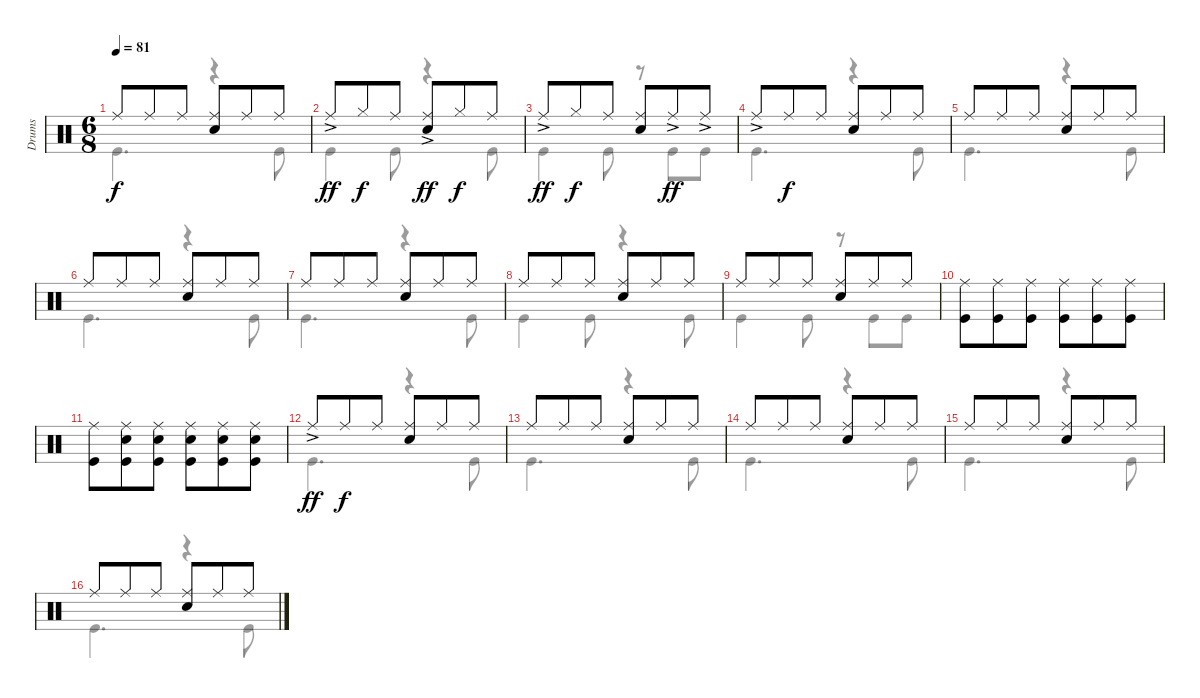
\track ("Drums" "Drums") {instrument percussion}
\staff {score}
\articulation defaults
\voice
\ts (6 8)
\tempo 81
\clef neutral
\ks c "Ride (middle)".8{dy f} "Ride (middle)".8 "Ride (middle)".8
("Ride (middle)" "Snare (hit) 2").8 "Ride (middle)".8 "Ride (middle)".8 |
"Ride (middle)"{ac}.8{dy ff} "Hi-Hat (closed)".8{dy f} "Ride (middle)".8 ("Ride (middle)"{ac} "Snare (hit) 2").8{dy ff} "Hi-Hat (closed)".8{dy f} "Ride (middle)".8 |
"Ride (middle)"{ac}.8{dy ff} "Hi-Hat (closed)".8{dy f} "Ride (middle)".8 ("Ride (middle)" "Snare (hit) 2").8 "Ride (middle)"{ac}.8{dy ff} "Ride (middle)"{ac}.8 |
"Ride (middle)"{ac}.8 "Ride (middle)".8{dy f} "Ride (middle)".8 ("Ride (middle)" "Snare (hit) 2").8 "Ride (middle)".8 "Ride (middle)".8 |
"Ride (middle)".8 "Ride (middle)".8 "Ride (middle)".8 ("Ride (middle)" "Snare (hit) 2").8 "Ride (middle)".8 "Ride (middle)".8 |
"Ride (middle)".8 "Ride (middle)".8 "Ride (middle)".8 ("Ride (middle)" "Snare (hit) 2").8 "Ride (middle)".8 "Ride (middle)".8 |
"Ride (middle)".8 "Ride (middle)".8 "Ride (middle)".8 ("Ride (middle)" "Snare (hit) 2").8 "Ride (middle)".8 "Ride (middle)".8 |
"Ride (middle)".8 "Ride (middle)".8 "Ride (middle)".8 ("Ride (middle)" "Snare (hit) 2").8 "Ride (middle)".8 "Ride (middle)".8 |
"Ride (middle)".8 "Ride (middle)".8 "Ride (middle)".8 ("Ride (middle)" "Snare (hit) 2").8 "Ride (middle)".8 "Ride (middle)".8 |
("Ride (middle)" "Kick (hit)").8 ("Ride (middle)" "Kick (hit)").8 ("Ride (middle)" "Kick (hit)").8 ("Ride (middle)" "Kick (hit)").8 ("Ride (middle)" "Kick (hit)").8 ("Ride (middle)" "Kick (hit)").8 |
("Ride (middle)" "Kick (hit)").8 ("Ride (middle)" "Kick (hit)" "Snare (hit) 2").8 ("Ride (middle)" "Kick (hit)" "Snare (hit) 2").8 ("Ride (middle)" "Kick (hit)" "Snare (hit) 2").8 ("Ride (middle)" "Kick (hit)" "Snare (hit) 2").8 ("Ride (middle)" "Kick (hit)" "Snare (hit) 2").8 |
"Ride (middle)"{ac}.8{dy ff} "Ride (middle)".8{dy f} "Ride (middle)".8 ("Ride (middle)" "Snare (hit) 2").8 "Ride (middle)".8 "Ride (middle)".8 |
"Ride (middle)".8 "Ride (middle)".8 "Ride (middle)".8 ("Ride (middle)" "Snare (hit) 2").8 "Ride (middle)".8 "Ride (middle)".8 |
"Ride (middle)".8 "Ride (middle)".8 "Ride (middle)".8 ("Ride (middle)" "Snare (hit) 2").8 "Ride (middle)".8 "Ride (middle)".8 |
"Ride (middle)".8 "Ride (middle)".8 "Ride (middle)".8 ("Ride (middle)" "Snare (hit) 2").8 "Ride (middle)".8 "Ride (middle)".8 |
"Ride (middle)".8 "Ride (middle)".8 "Ride (middle)".8 ("Ride (middle)" "Snare (hit) 2").8 "Ride (middle)".8 "Ride (middle)".8
\voice
\clef neutral
\ottava regular
\simile none
\ks c "Kick (hit)".4{d dy f}
r.4 "Kick (hit)".8 |
"Kick (hit)".4 "Kick (hit)".8 r.4 "Kick (hit)".8 |
"Kick (hit)".4 "Kick (hit)".8 r.8 "Kick (hit)".8 "Kick (hit)".8 |
"Kick (hit)".4{d} r.4 "Kick (hit)".8 |
"Kick (hit)".4{d} r.4 "Kick (hit)".8 |
"Kick (hit)".4{d} r.4 "Kick (hit)".8 |
"Kick (hit)".4{d} r.4 "Kick (hit)".8 |
"Kick (hit)".4 "Kick (hit)".8 r.4 "Kick (hit)".8 |
"Kick (hit)".4 "Kick (hit)".8 r.8 "Kick (hit)".8 "Kick (hit)".8 |
|
|
"Kick (hit)".4{d} r.4 "Kick (hit)".8 |
"Kick (hit)".4{d} r.4 "Kick (hit)".8 |
"Kick (hit)".4{d} r.4 "Kick (hit)".8 |
"Kick (hit)".4{d} r.4 "Kick (hit)".8 |
"Kick (hit)".4{d} r.4 "Kick (hit)".8
